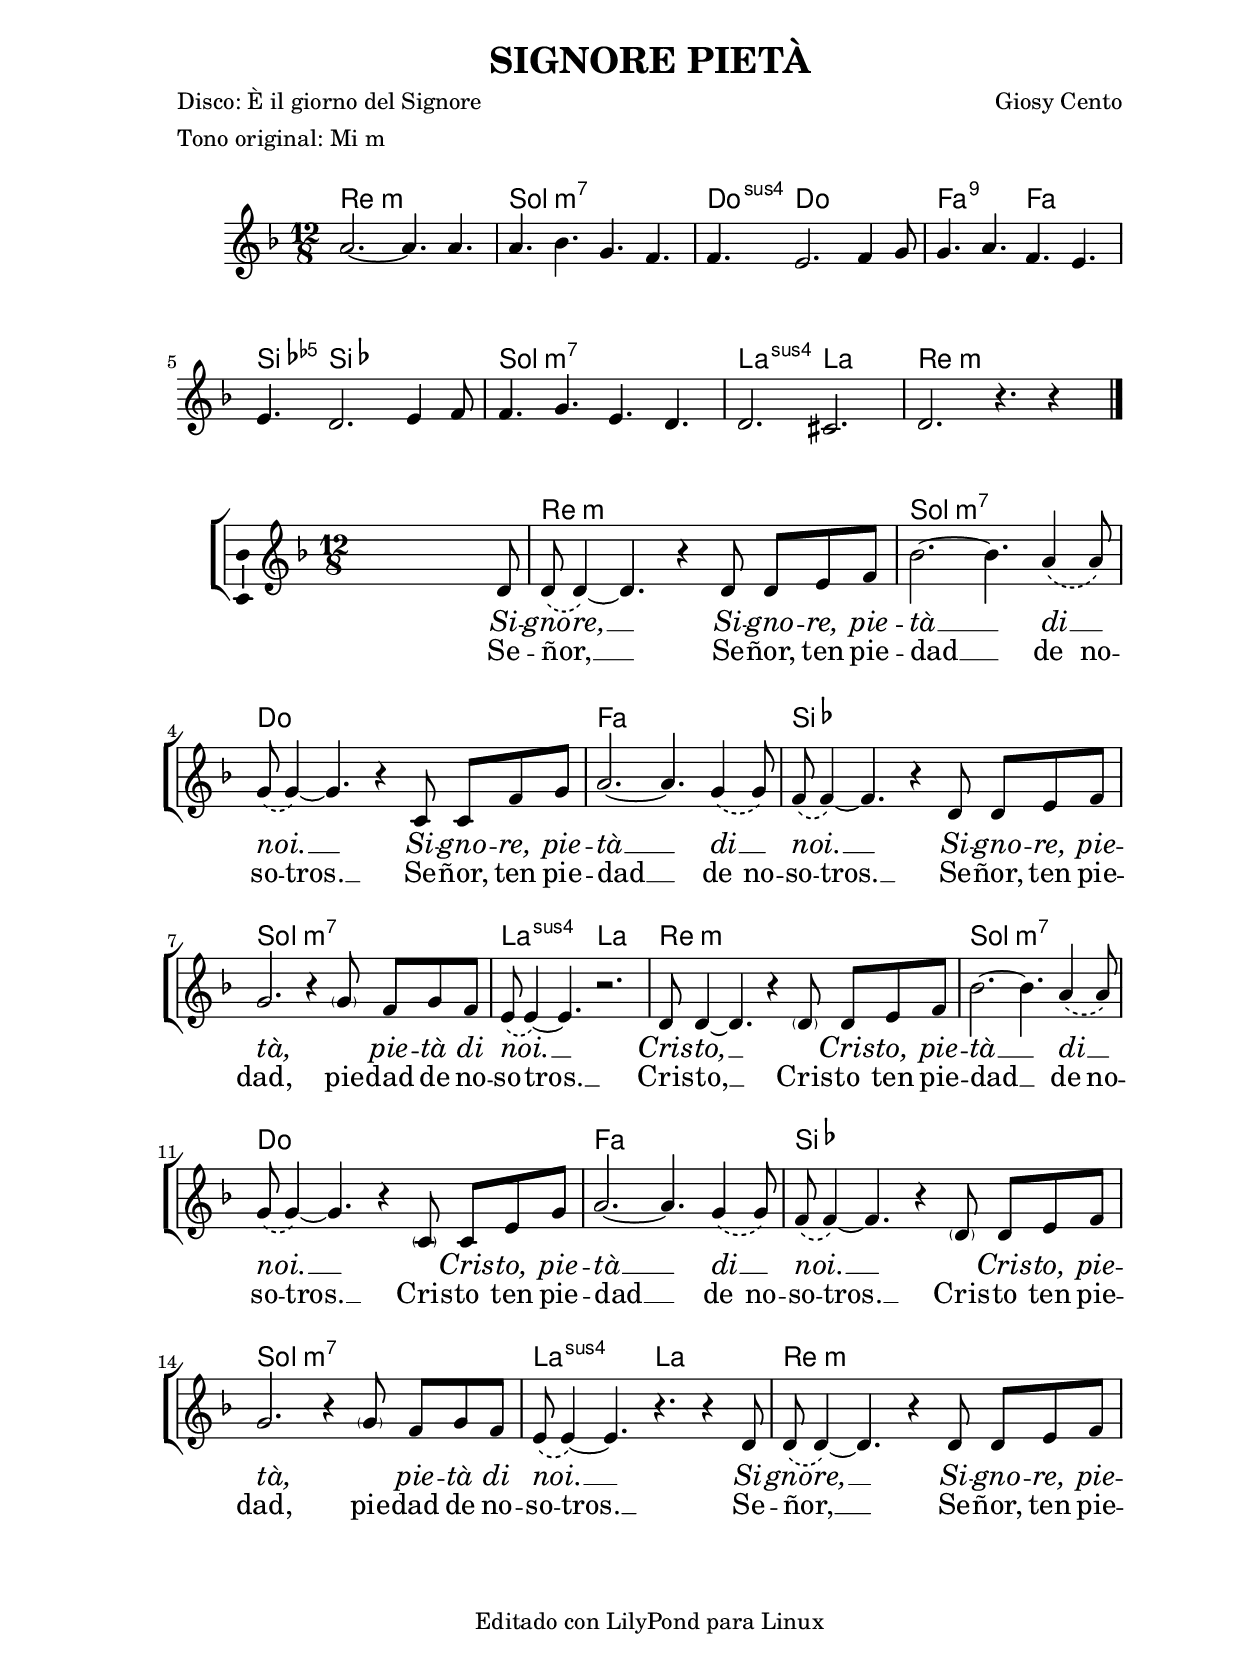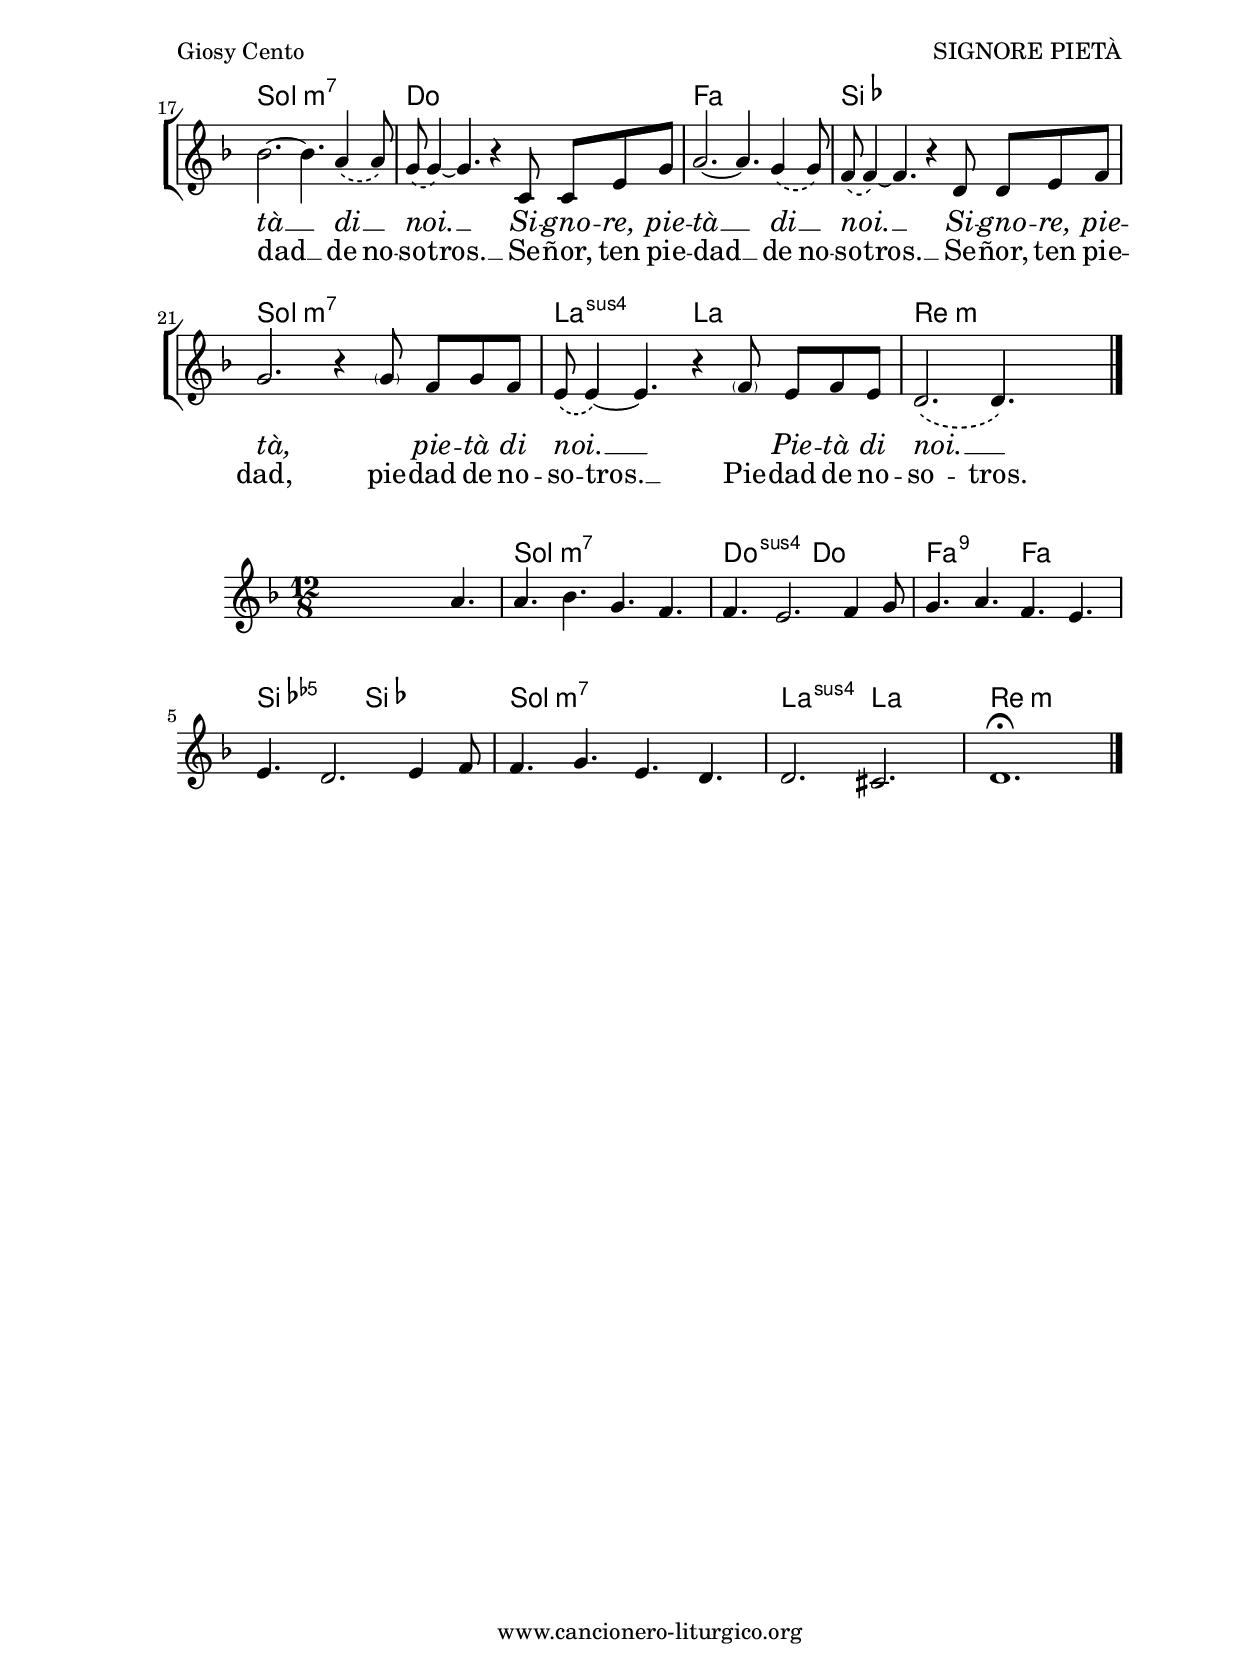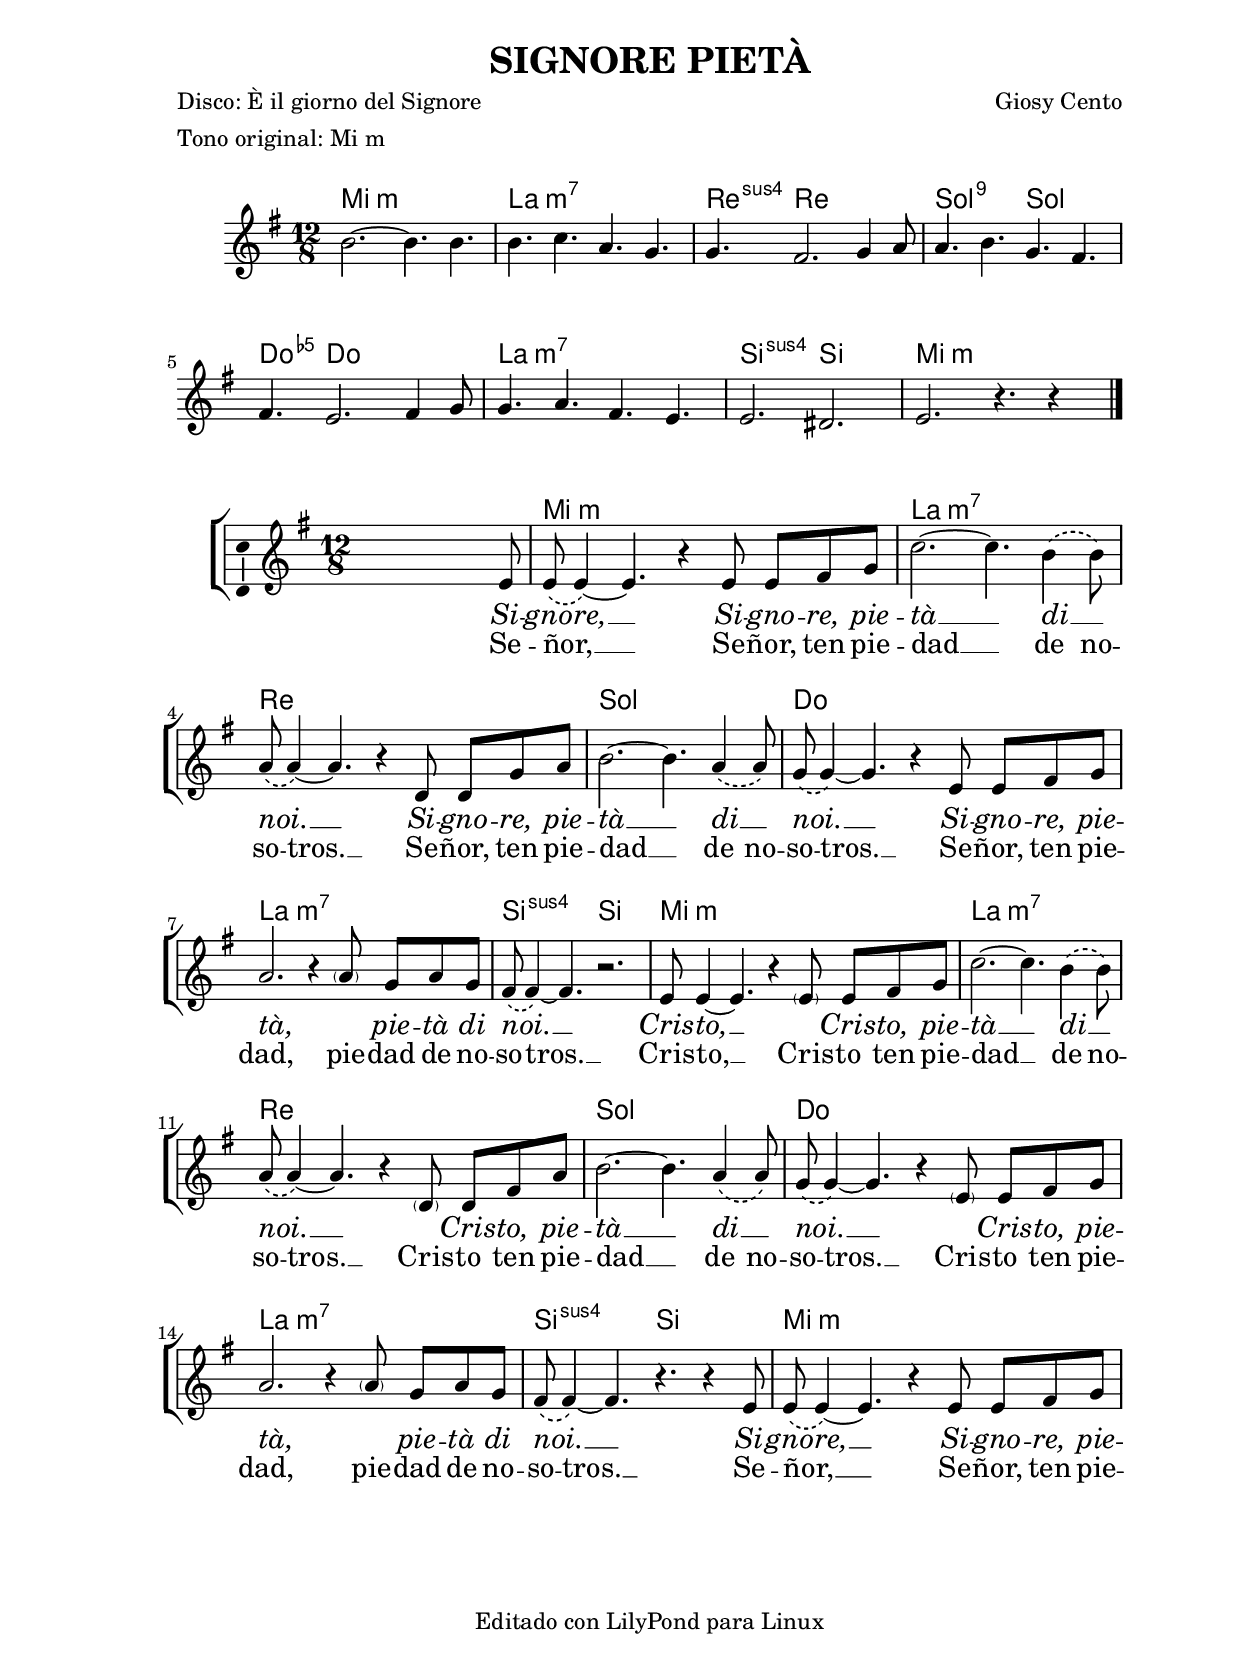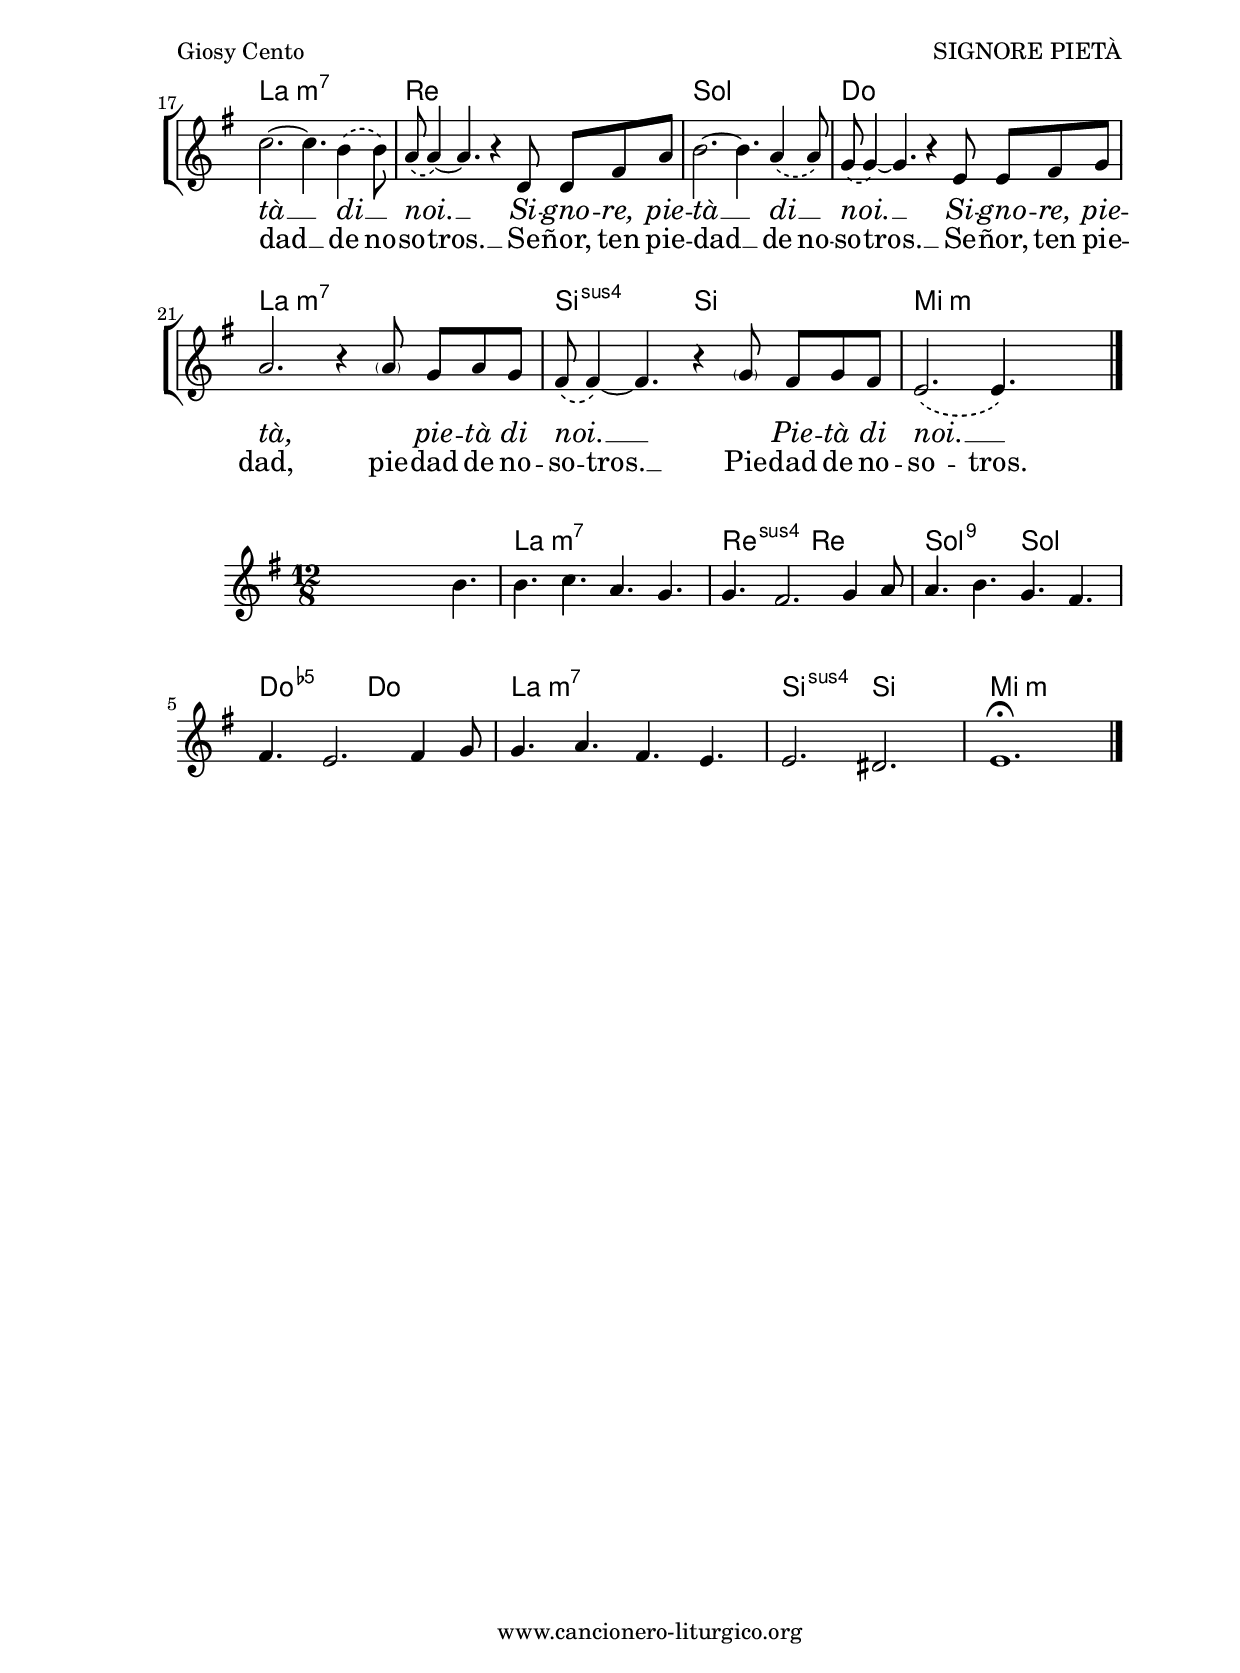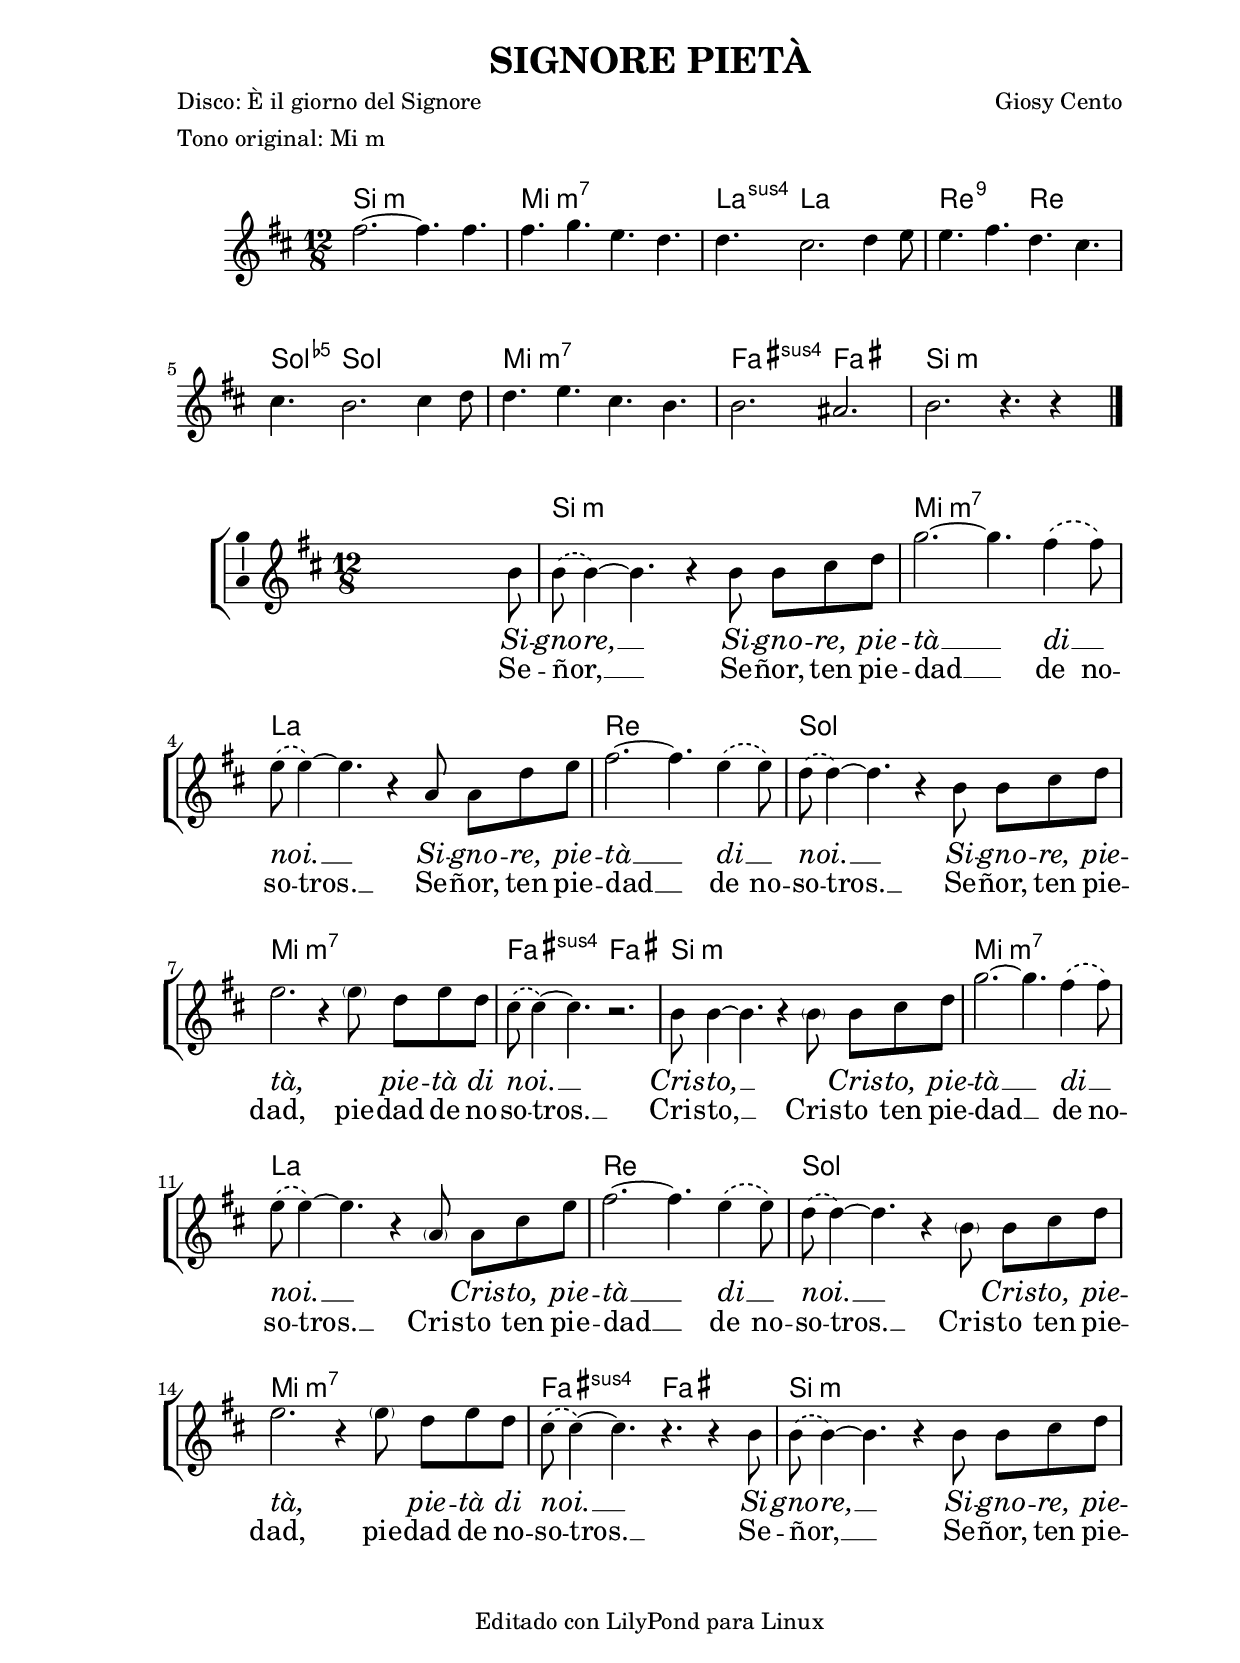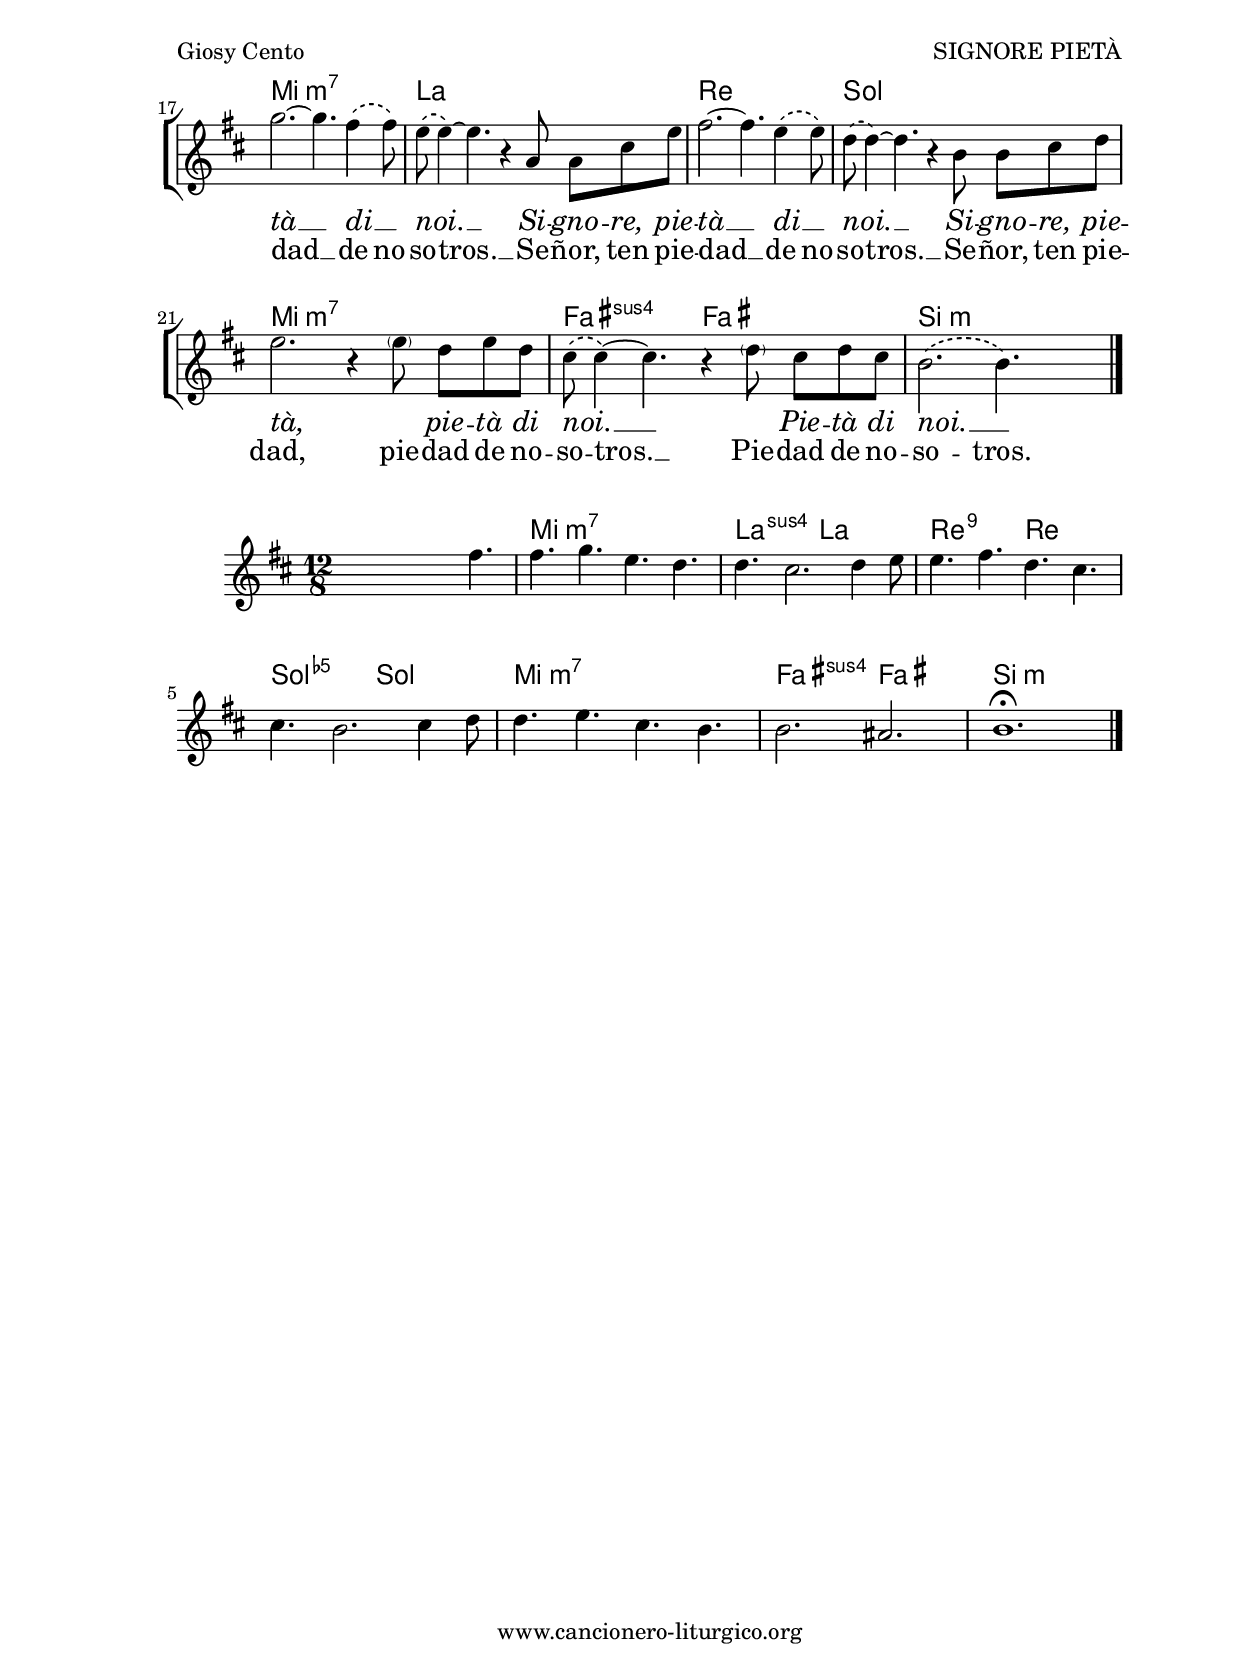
%
%para convertir .midi en .wav:
%timidity filename.midi -Ow -o finename.wav
%
%
%Para convertir de .wav a .mp3:
%lame -h -m j filename.wav
%
%
%para escuchar el midi:
%timidity nombrefichero.midi
%

italicas=\override LyricText #'font-shape = #'italic

%versión de lilypond para la que se ha escrito esta partitura:
\version "2.16.0"

	%Tamaño papel
	#(set-default-paper-size "a4")
	%Tamaño partitura
	#(set-global-staff-size 20)
	%No responde al pulsar sobre una nota
	#(ly:set-option 'point-and-click #f)

%parámetros del encabezamiento:
\header {
	title = "SIGNORE PIETÀ"
%	subtitle = "En recuerdo del paso por Málaga de Valerio"
	composer = "Giosy Cento"
	poet = "Disco: È il giorno del Signore"
	meter = "Tono original: Mi m"
	arranger = ""
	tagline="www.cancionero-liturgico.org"
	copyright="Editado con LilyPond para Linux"
	}

%parámetros asociados al papel:
\paper  {
	oddHeaderMarkup = \markup {\fill-line { \on-the-fly #not-first-page \fromproperty #'header:title \on-the-fly #not-first-page \fromproperty #'header:composer }}
	evenHeaderMarkup = \markup {\fill-line { \fromproperty #'header:composer \fromproperty #'header:title }}
	#(set-paper-size "a4")
	print-page-number = ##f
	first-page-number = 1
	print-first-page-number = ##f
%	head-separation = 3.0 \cm
	top-margin = 2.0 \cm
	bottom-margin = 0.5\cm
%%%	bottom-margin = -0.0\cm
	left-margin = 3.0 \cm
	line-width = 16.0 \cm 
	indent = 8\mm
	interscoreline = 2.\mm
	between-system-space = 15\mm
%	para que las partituras no llenen la hoja:
	ragged-bottom = ##t
%	idem para la última hoja:
	ragged-last-bottom = ##f
%	para que las partituras llenen el ancho del papel:
	ragged-last = ##f
	after-title-space = 2.5 \cm
%page-count=1
%system-count=8

	%Flexible Vertical Spacing
%	markup-markup-spacing =
%	#'((basic-distance . 15) (minimum-distance . 15) (padding . 3))
	markup-system-spacing =
	#'((basic-distance . 15) (minimum-distance . 15) (padding . 3))
	system-system-spacing =
	#'((basic-distance . 15) (minimum-distance . 15) (padding . 3))
	score-system-spacing =
	#'((basic-distance . 15) (minimum-distance . 15) (padding . 5))
%	top-system-spacing = % header
%	#'((basic-distance . 8) (minimum-distance . 0) (padding . 0))
%	top-markup-spacing =
%	#'((basic-distance . 20) (minimum-distance . 20) (padding . 0))
	last-bottom-spacing = % footer
	#'((basic-distance . 5) (minimum-distance . 5) (padding . 0))
%	score-markup-spacing =
%	#'((basic-distance . 16) (minimum-distance . 13) (padding . 0))

	}


%parámetros que afectan a toda la partitura:
global =  {
	%clave de sol (G):
	\clef G
	%armadura:
	\transpose g f
	\key g \major
	\tempo 4=150
	\set Score.tempoHideNote = ##t
	}


acordesintro = {
	\italianChords
	\chordmode {
	\transpose g f
{

e1.:m a:m7 d4.:sus4 d2. s4. g2.:9 g
c4.:dim5 c2. s4. a1.:m7 b2.:sus4 b e1.:m
	}
	}
}



melodiaintro = 

	\transpose g f
{

	\time 12/8

\relative c''{

b2.~b4. b
b4. c a g
g4. fis2. g4 a8
a4. b g fis
fis4. e2. fis4 g8
g4. a fis e
e2. dis
e2. r4. r4 s8

}
	\bar "|."
	}

acordes = {
	\italianChords
	\chordmode {
	\transpose g f
{

s1.
e:m a:m7 d
g c a:m7 b2.:sus4 b
e1.:m a:m7 d g
c a:m7 b2.:sus4 b
e1.:m a:m7 d
g c a:m7
b2.:sus4 b e1.:m

	}
	}
}



melodia = 

	\transpose g f
{

	\time 12/8

\relative c'{

\phrasingSlurDashed

s2. s4. s4 e8
e8 \(e4\)~e4. r4 e8 e fis g
c2.~c4. b4 \(b8\)
a8\(a4\)~a4. r4 d,8 d g a
b2.~b4. a4 \(a8\)
g8 \(g4\)~g4. r4 e8 e fis g
a2. r4 \parenthesize a8 g8 a g
fis8 \(fis4\)~fis4. r2.

e8 e4~e4. r4 \parenthesize e8 e fis g
c2.~c4. b4 \(b8\)
a8\(a4\)~a4. r4 \parenthesize d,8 d fis a
b2.~b4. a4 \(a8\)
g8 \(g4\)~g4. r4 \parenthesize e8 e fis g
a2. r4 \parenthesize a8 g8 a g
fis8 \(fis4\)~fis4. r4. r4

e8
e8 \(e4\)~e4. r4 e8 e fis g
c2.~c4. b4 \(b8\)
a8\(a4\)~a4. r4 d,8 d fis a
b2.~b4. a4 \(a8\)
g8 \(g4\)~g4. r4 e8 e fis g
a2. r4 \parenthesize a8 g8 a g
fis8 \(fis4\)~fis4. r4 \parenthesize g8 fis8 g fis
e2. \(e4.\) s4.

}
	\bar "|."
	}

acordesfin = {
	\italianChords
	\chordmode {
	\transpose g f
{

s1.
a:m7
d2.:sus4 d g:9 g c:dim5 c
a1.:m7 b2.:sus4 b e1.:m

	}
	}
}



melodiafin = 

	\transpose g f
{

	\time 12/8

\relative c''{

s2. s4. b4.
b4. c a g
g4. fis2. g4 a8
a4. b g fis
fis4. e2. fis4 g8
g4. a fis e
e2. dis
e1. \fermata

}
	\bar "|."
	}


texto = \lyricmode {
\italicas
Si -- gno -- re, __ Si -- gno -- re, pie -- tà __ di __ _ noi. __ _
Si -- gno -- re, pie -- tà __ di __ _ noi. __ _
Si -- gno -- re, pie -- tà, " " pie -- tà di noi. __ _

Cris -- to, __ "  " Cris -- to, pie -- tà __ di __ _ noi. __ _
"  " Cris -- to, pie -- tà __ di __ _ noi. __ _
"  " Cris -- to, pie -- tà, " " pie -- tà di noi. __ _

Si -- gno -- re, __ Si -- gno -- re, pie -- tà __ di __ _ noi. __ _
Si -- gno -- re, pie -- tà __ di __ _ noi. __ _
Si -- gno -- re, pie -- tà, " " pie -- tà di noi. __ _
"  " Pie -- tà di noi. __ _

	}

textodos = \lyricmode {
Se -- ñor, __ _ Se -- ñor, ten pie -- dad __ de no -- so -- tros. __
Se -- ñor, ten pie -- dad __ de no -- so -- tros. __
Se -- ñor, ten pie -- dad, pie -- dad de no -- so -- tros. __

Cris -- to, __ Cris -- to ten pie -- dad __ de no -- so -- tros. __
Cris -- to ten pie -- dad __ de no -- so -- tros. __
Cris -- to ten pie -- dad, pie -- dad de no -- so -- tros. __

Se -- ñor, __ _ Se -- ñor, ten pie -- dad __ de no -- so -- tros. __
Se -- ñor, ten pie -- dad __ de no -- so -- tros. __
Se -- ñor, ten pie -- dad, pie -- dad de no -- so -- tros. __
Pie -- dad de no -- so -- tros.

	}


acordesintroStaff = \context ChordNames = acordesintroStaff <<
	\set chordChanges = ##t
	\acordesintro
	>>

acordesStaff = \context ChordNames = acordesStaff <<
	\set chordChanges = ##t
	\acordes
	>>

acordesfinStaff = \context ChordNames = acordesfinStaff <<
	\set chordChanges = ##t
	\acordesfin
	>>


vozintroStaff = \context Voice = vozintroStaff
<<
	\override Staff.StaffSymbol #'staff-space = #(magstep -0.35)
	\set Staff.midiInstrument = #"english horn"
	\set Staff.midiMinimumVolume = #0.7
	\set Staff.midiMaximumVolume = #0.9
	\global
	\melodiaintro
	>>

vozStaff = \context Voice = vozStaff
\with {\consists "Ambitus_engraver"}
<<
%	\set Staff.instrumentName = ""
%	\set Staff.shortInstrumentName = ""
%	\set Staff.midiInstrument = #"clarinet"
%	\set Staff.midiInstrument = #"cello"
	\set Staff.midiInstrument = #"flute"
%	\set Staff.midiInstrument = #"electric guitar (jazz)"
%	\set Staff.midiInstrument = #"english horn"
%	\set Staff.midiInstrument = #"violin"
%	\set Staff.midiInstrument = #"glockenspiel"
	\set Staff.midiMinimumVolume = #0.7
	\set Staff.midiMaximumVolume = #0.9
	\global
	\melodia
	>>

vozfinStaff = \context Voice = vozfinStaff
<<
	\override Staff.StaffSymbol #'staff-space = #(magstep -0.35)
	\set Staff.midiInstrument = #"english horn"
	\set Staff.midiMinimumVolume = #0.7
	\set Staff.midiMaximumVolume = #0.9
	\global
	\melodiafin
	>>



textoStaff = \context Lyrics = textoStaff <<
	\lyricsto vozStaff \texto
	>>

textodosStaff = \context Lyrics = textodosStaff <<
	\lyricsto vozStaff \textodos
	>>


\book {
	\score {
		\context ChoirStaff {
%			\override StaffGroup.SystemStartBracket #'collapse-height = #1
%			\override Score.SystemStartBar #'collapse-height = #1
			<<
			\acordesintroStaff
			\vozintroStaff
			>>
			}
		\layout {
	    		\context {
				\Lyrics
				\override LyricText #'font-size = #2
				}
	   		 \context {
				\Score
				\override StaffSymbol #'staff-space = #(magstep +3)
				}
			}
		}
	\score {
		\context ChoirStaff {
			\override StaffGroup.SystemStartBracket #'collapse-height = #1
			\override Score.SystemStartBar #'collapse-height = #1
			<<
			\acordesStaff
			\vozStaff
			\textoStaff
			\textodosStaff
			>>
			}
		\layout {
	    		\context {
				\Lyrics
				\override LyricText #'font-size = #2
				}
	   		 \context {
				\Score
				\override StaffSymbol #'staff-space = #(magstep +3)
				}
			}
		}
	\score {
		\context ChoirStaff {
%			\override StaffGroup.SystemStartBracket #'collapse-height = #1
%			\override Score.SystemStartBar #'collapse-height = #1
			<<
			\acordesfinStaff
			\vozfinStaff
			>>
			}
		\layout {
	    		\context {
				\Lyrics
				\override LyricText #'font-size = #2
				}
	   		 \context {
				\Score
				\override StaffSymbol #'staff-space = #(magstep +3)
				}
			}
		}
	\score {
		\unfoldRepeats
		\context ChoirStaff {
			<<
			\acordesintroStaff
			\vozintroStaff
			>>
			<<
			\acordesStaff
			\vozStaff
			>>
			<<
			\acordesfinStaff
			\vozfinStaff
			>>
			}
		\midi {
	  		\context {
	  			\Score
				tempoWholesPerMinute = #(ly:make-moment 70 4)
				}
			}
		}
	}



#(define output-suffix "C")
\book {
	\score {
		\context ChoirStaff {
%			\override StaffGroup.SystemStartBracket #'collapse-height = #1
%			\override Score.SystemStartBar #'collapse-height = #1
\transpose c d
			<<
			\acordesintroStaff
			\vozintroStaff
			>>
			}
		\layout {
	    		\context {
				\Lyrics
				\override LyricText #'font-size = #2
				}
	   		 \context {
				\Score
				\override StaffSymbol #'staff-space = #(magstep +3)
				}
			}
		}
	\score {
		\context ChoirStaff {
			\override StaffGroup.SystemStartBracket #'collapse-height = #1
			\override Score.SystemStartBar #'collapse-height = #1
\transpose c d
			<<
			\acordesStaff
			\vozStaff
			\textoStaff
			\textodosStaff
			>>
			}
		\layout {
	    		\context {
				\Lyrics
				\override LyricText #'font-size = #2
				}
	   		 \context {
				\Score
				\override StaffSymbol #'staff-space = #(magstep +3)
				}
			}
		}
	\score {
		\context ChoirStaff {
%			\override StaffGroup.SystemStartBracket #'collapse-height = #1
%			\override Score.SystemStartBar #'collapse-height = #1
\transpose c d
			<<
			\acordesfinStaff
			\vozfinStaff
			>>
			}
		\layout {
	    		\context {
				\Lyrics
				\override LyricText #'font-size = #2
				}
	   		 \context {
				\Score
				\override StaffSymbol #'staff-space = #(magstep +3)
				}
			}
		}
	}

#(define output-suffix "S")
\book {
	\score {
		\context ChoirStaff {
%			\override StaffGroup.SystemStartBracket #'collapse-height = #1
%			\override Score.SystemStartBar #'collapse-height = #1
\transpose c a
			<<
			\acordesintroStaff
			\vozintroStaff
			>>
			}
		\layout {
	    		\context {
				\Lyrics
				\override LyricText #'font-size = #2
				}
	   		 \context {
				\Score
				\override StaffSymbol #'staff-space = #(magstep +3)
				}
			}
		}
	\score {
		\context ChoirStaff {
			\override StaffGroup.SystemStartBracket #'collapse-height = #1
			\override Score.SystemStartBar #'collapse-height = #1
\transpose c a
			<<
			\acordesStaff
			\vozStaff
			\textoStaff
			\textodosStaff
			>>
			}
		\layout {
	    		\context {
				\Lyrics
				\override LyricText #'font-size = #2
				}
	   		 \context {
				\Score
				\override StaffSymbol #'staff-space = #(magstep +3)
				}
			}
		}
	\score {
		\context ChoirStaff {
%			\override StaffGroup.SystemStartBracket #'collapse-height = #1
%			\override Score.SystemStartBar #'collapse-height = #1
\transpose c a
			<<
			\acordesfinStaff
			\vozfinStaff
			>>
			}
		\layout {
	    		\context {
				\Lyrics
				\override LyricText #'font-size = #2
				}
	   		 \context {
				\Score
				\override StaffSymbol #'staff-space = #(magstep +3)
				}
			}
		}
	}


